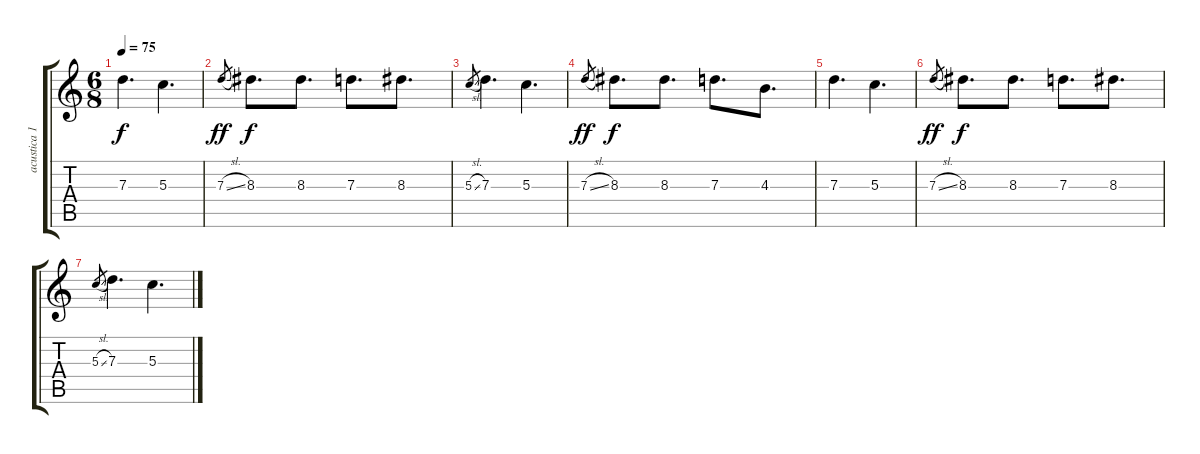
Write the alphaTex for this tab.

\track ("acustica 1" "acustica 1") {instrument acousticguitarnylon}
\staff {score tabs}
\tuning (E4 B3 G3 D3 A2 E2) {hide}
\ts (6 8)
\tempo 75
\clef g2
\ks c
7.3.4{d dy f} 5.3.4{d} |
7.3{sl}.8{gr dy ff} 8.3.8{d dy f} 8.3.8{d} 7.3.8{d} 8.3.8{d} |
5.3{sl}.8{gr} 7.3.4{d} 5.3.4{d} |
7.3{sl}.8{gr dy ff} 8.3.8{d dy f} 8.3.8{d} 7.3.8{d} 4.3.8{d} |
7.3.4{d} 5.3.4{d} |
7.3{sl}.8{gr dy ff} 8.3.8{d dy f} 8.3.8{d} 7.3.8{d} 8.3.8{d} |
5.3{sl}.8{gr} 7.3.4{d} 5.3.4{d}
